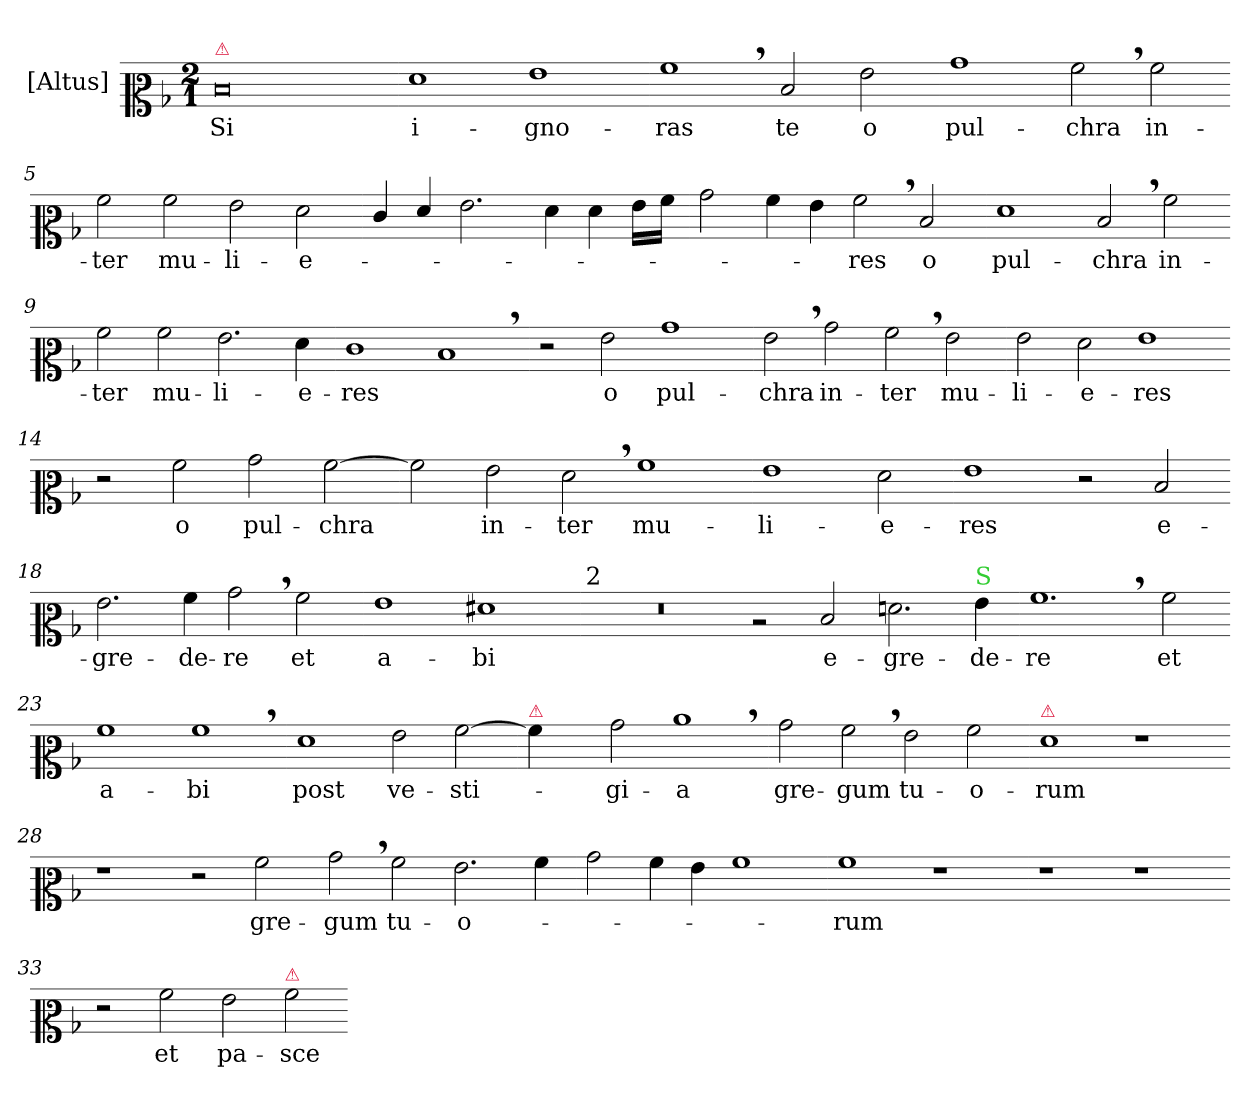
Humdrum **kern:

**kern	**text
*part1	*part1
*staff1	*staff1
*I"[Altus]	*
*clefC2	*
*k[b-]	*
*M2/1	*
=1	=1
!LO:TX:a:color=crimson:t=⚠	!
0d	Si
=2-	=2-
1f	i-
1g	-gno-
=3-	=3-
1a,<	-ras
2d/	te
2g\	o
=4-	=4-
1b-	pul-
2a,<\	-chra
2a\	in-
=5-	=5-
2a\	-ter
2a\	mu-
2g\	-li-
2f\	-e-
=6-	=6-
4e/	.
4f/	.
2.g\	.
4f\	.
4f\	.
!LO:N:vis=16	!
8g\LL	.
!LO:N:vis=16	!
8a\JJ	.
=7-	=7-
2b-\	.
4a\	.
4g\	.
2a,<\	-res
2d/	o
=8-	=8-
1f	pul-
2d,</	-chra
2a\	in-
=9-	=9-
2a\	-ter
2a\	mu-
2.g\	-li-
4f\	-e-
=10-	=10-
1e	-res
1d,<	.
=11-	=11-
2r	.
2g\	o
1b-	pul-
=12-	=12-
2g,<\	-chra
2b-\	in-
2a,<\	-ter
2g\	mu-
=13-	=13-
2g\	-li-
2f\	-e-
1g	-res
=14-	=14-
2r	.
2a\	o
2b-\	pul-
[2a\	-chra
=15-	=15-
2a\]	.
2g\	in-
2f,<\	-ter
1a\	mu-
=16-	=16-
1g	-li-
2f\	-e-
=17-	=17-
1g	-res
2r	.
2d/	e-
=18-	=18-
2.g\	-gre-
4a\	-de-
2b-,<\	-re
2a\	et
=19-	=19-
1g	a-
1f#X	-bi
=20-	=20-
!LO:TX:a:t=2	!
0r	.
=21-	=21-
2rc	.
2d/	e-
2.fn\	-gre-
!LO:TX:a:color=limegreen:t=S	!
4g\	-de-
=22-	=22-
1.a,<	-re
2a\	et
=23-	=23-
1a	a-
1a,<	-bi
=24-	=24-
1f	post
2g\	ve-
[2a\	-sti-
=25-	=25-
!LO:TX:a:color=crimson:t=⚠	!
4a\]	.
4ryy	.
2b-\	-gi-
1cc,<	-a
=26-	=26-
2b-\	gre-
2a,<\	-gum
2g\	tu-
2a\	-o-
=27-	=27-
!LO:TX:a:color=crimson:t=⚠	!
1f	-rum
1r	.
=28-	=28-
1r	.
2r	.
2a\	gre-
=29-	=29-
2b-,<\	-gum
2a\	tu-
2.g\	-o-
4a\	.
=30-	=30-
2b-\	.
4a\	.
4g\	.
1a	.
=31-	=31-
1a	-rum
1r	.
=32-	=32-
1r	.
1r	.
=33-	=33-
2r	.
2a\	et
2g\	pa-
!LO:TX:a:color=crimson:t=⚠	!
2a\	-sce
=-	=-
*-	*-
